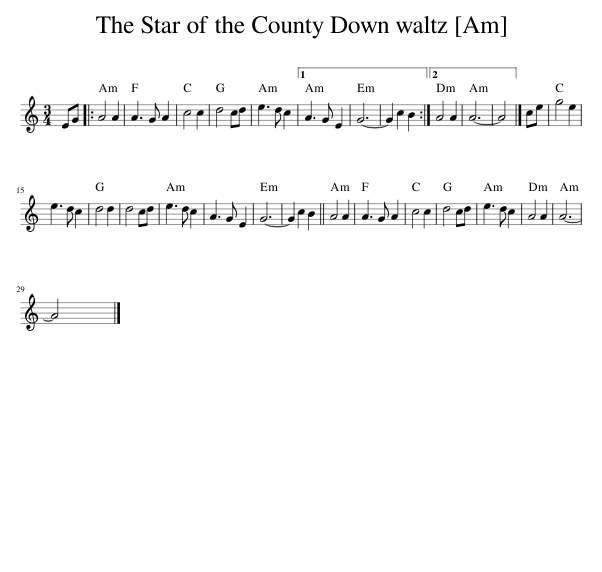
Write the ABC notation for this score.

X:1
L:1/8
M:3/4
I:linebreak $
K:C
V:1 treble
V:1
 EG |: A4 A2 | A3 G A2 | c4 c2 | d4 cd | %5
 e3 d c2 |1 A3 G E2 | G6- | G2 c2 B2 :|2 A4 A2 | %10
 A6- | A4 |] ce | g4 e2 |$ e3 d c2 | %15
 d4 d2 | d4 cd | e3 d c2 | A3 G E2 | G6- | %20
 G2 c2 B2 || A4 A2 | A3 G A2 | c4 c2 | d4 cd | %25
 e3 d c2 | A4 A2 | A6- |$ A4 |] %29
